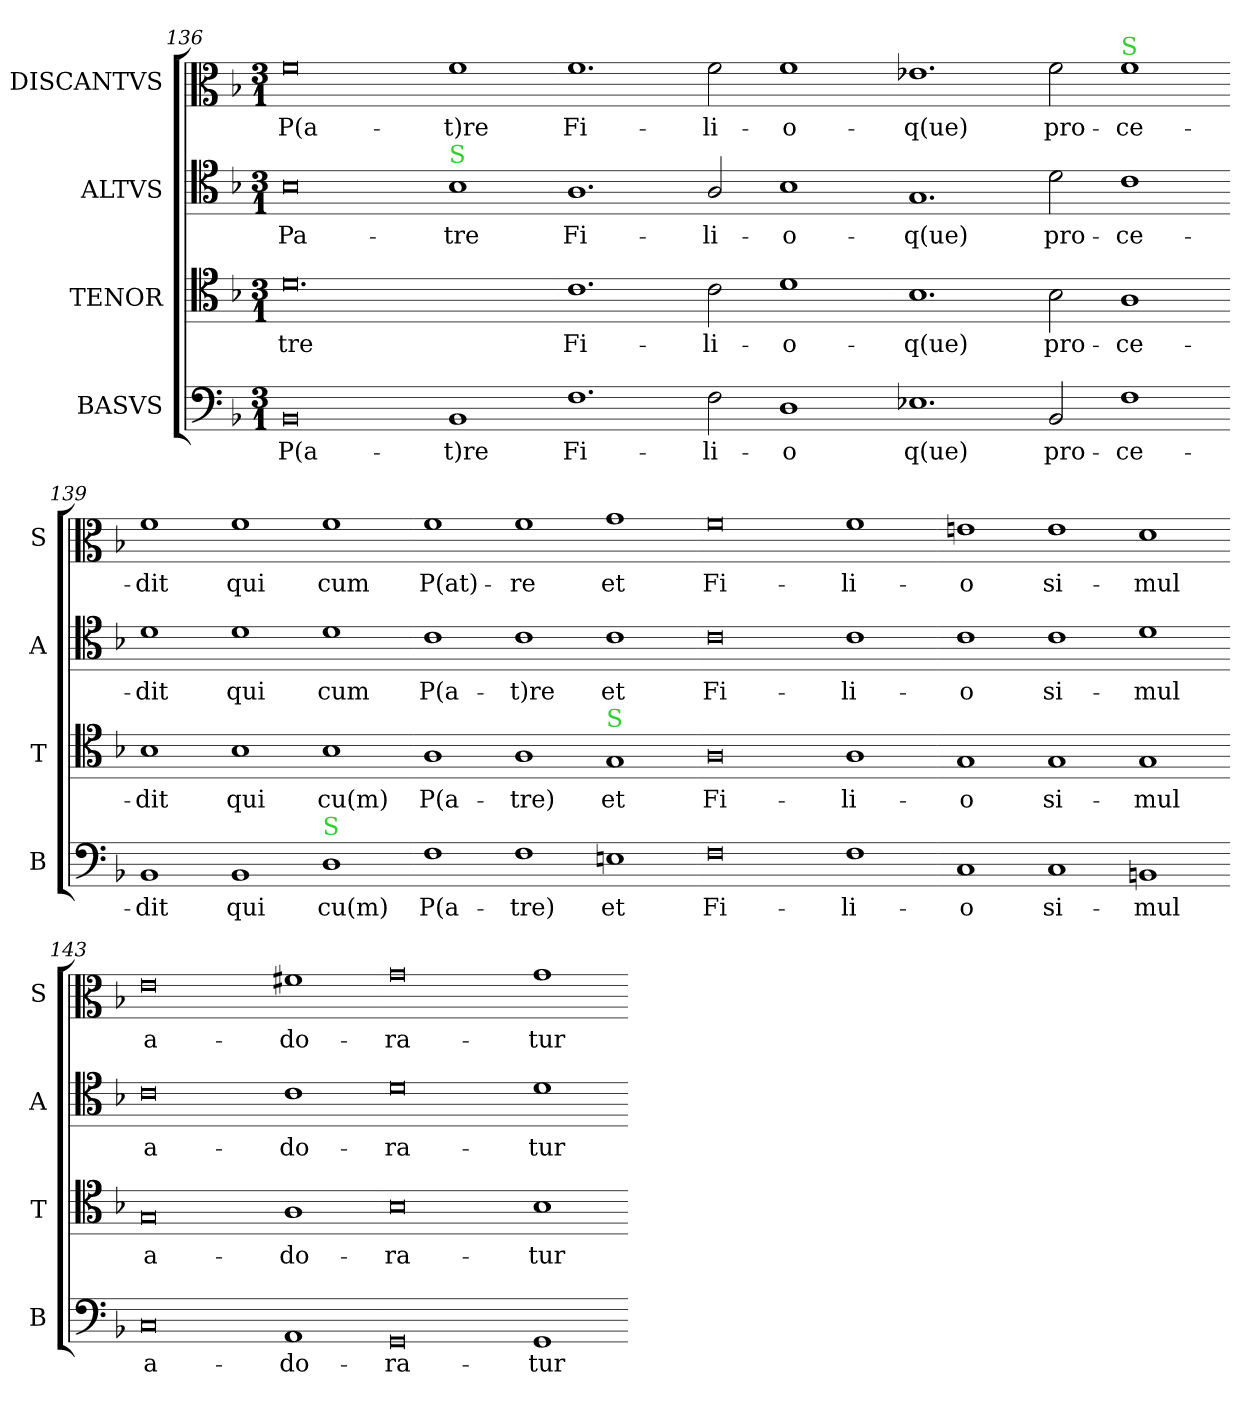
**kern	**text	**kern	**text	**kern	**text	**kern	**text
*part4	*part4	*part3	*part3	*part2	*part2	*part1	*part1
*staff4	*staff4	*staff3	*staff3	*staff2	*staff2	*staff1	*staff1
*I"BASVS	*	*I"TENOR	*	*I"ALTVS	*	*I"DISCANTVS	*
*I'B	*	*I'T	*	*I'A	*	*I'S	*
*clefF4	*	*clefC4	*	*clefC4	*	*clefC3	*
*k[b-]	*	*k[b-]	*	*k[b-]	*	*k[b-]	*
*F:ion	*	*F:ion	*	*F:ion	*	*F:ion	*
*M3/1	*	*M3/1	*	*M3/1	*	*M3/1	*
=136	=136	=136	=136	=136	=136	=136	=136
!	!LO:LY:i	!	!	!	!	!	!LO:LY:i
0BB-	P(a-	0.d	-tre	0B-	Pa-	0f	P(a-
!	!	!	!	!LO:TX:a:color=limegreen:t=S	!	!	!
!	!LO:LY:i	!	!	!	!	!	!LO:LY:i
1BB-	-t)re	.	.	1B-	-tre	1f	-t)re
=137-	=137-	=137-	=137-	=137-	=137-	=137-	=137-
1.F	Fi-	1.c	Fi-	1.A	Fi-	1.f	Fi-
2F\	-li-	2c\	-li-	2A/	-li-	2f\	-li-
1D	-o	1d	-o-	1B-	-o-	1f	-o-
=138-	=138-	=138-	=138-	=138-	=138-	=138-	=138-
1.E-X	q(ue)	1.B-	-q(ue)	1.G	-q(ue)	1.e-X	-q(ue)
2BB-/	pro-	2B-\	pro-	2d\	pro-	2f\	pro-
!	!	!	!	!	!	!LO:TX:a:color=limegreen:t=S	!
1F	-ce-	1A	-ce-	1c	-ce-	1f	-ce-
=139-	=139-	=139-	=139-	=139-	=139-	=139-	=139-
1BB-	-dit	1B-	-dit	1d	-dit	1f	-dit
1BB-	qui	1B-	qui	1d	qui	1f	qui
!LO:TX:a:color=limegreen:t=S	!	!	!	!	!	!	!
1D	cu(m)	1B-	cu(m)	1d	cum	1f	cum
=140-	=140-	=140-	=140-	=140-	=140-	=140-	=140-
1F	P(a-	1A	P(a-	1c	P(a-	1f	P(at)-
1F	-tre)	1A	-tre)	1c	-t)re	1f	-re
!	!	!LO:TX:a:color=limegreen:t=S	!	!	!	!	!
1En	et	1G	et	1c	et	1g	et
=141-	=141-	=141-	=141-	=141-	=141-	=141-	=141-
0F	Fi-	0A	Fi-	0c	Fi-	0f	Fi-
1F	-li-	1A	-li-	1c	-li-	1f	-li-
=142-	=142-	=142-	=142-	=142-	=142-	=142-	=142-
1C	-o	1G	-o	1c	-o	1en	-o
1C	si-	1G	si-	1c	si-	1e	si-
1BBn	-mul	1G	-mul	1d	-mul	1d	-mul
=143-	=143-	=143-	=143-	=143-	=143-	=143-	=143-
0C	a-	0G	a-	0c	a-	0e	a-
1AA	-do-	1A	-do-	1c	-do-	1f#X	-do-
=144-	=144-	=144-	=144-	=144-	=144-	=144-	=144-
0GG	-ra-	0B-	-ra-	0d	-ra-	0g	-ra-
1GG	-tur	1B-	-tur	1d	-tur	1g	-tur
=-	=-	=-	=-	=-	=-	=-	=-
*-	*-	*-	*-	*-	*-	*-	*-
